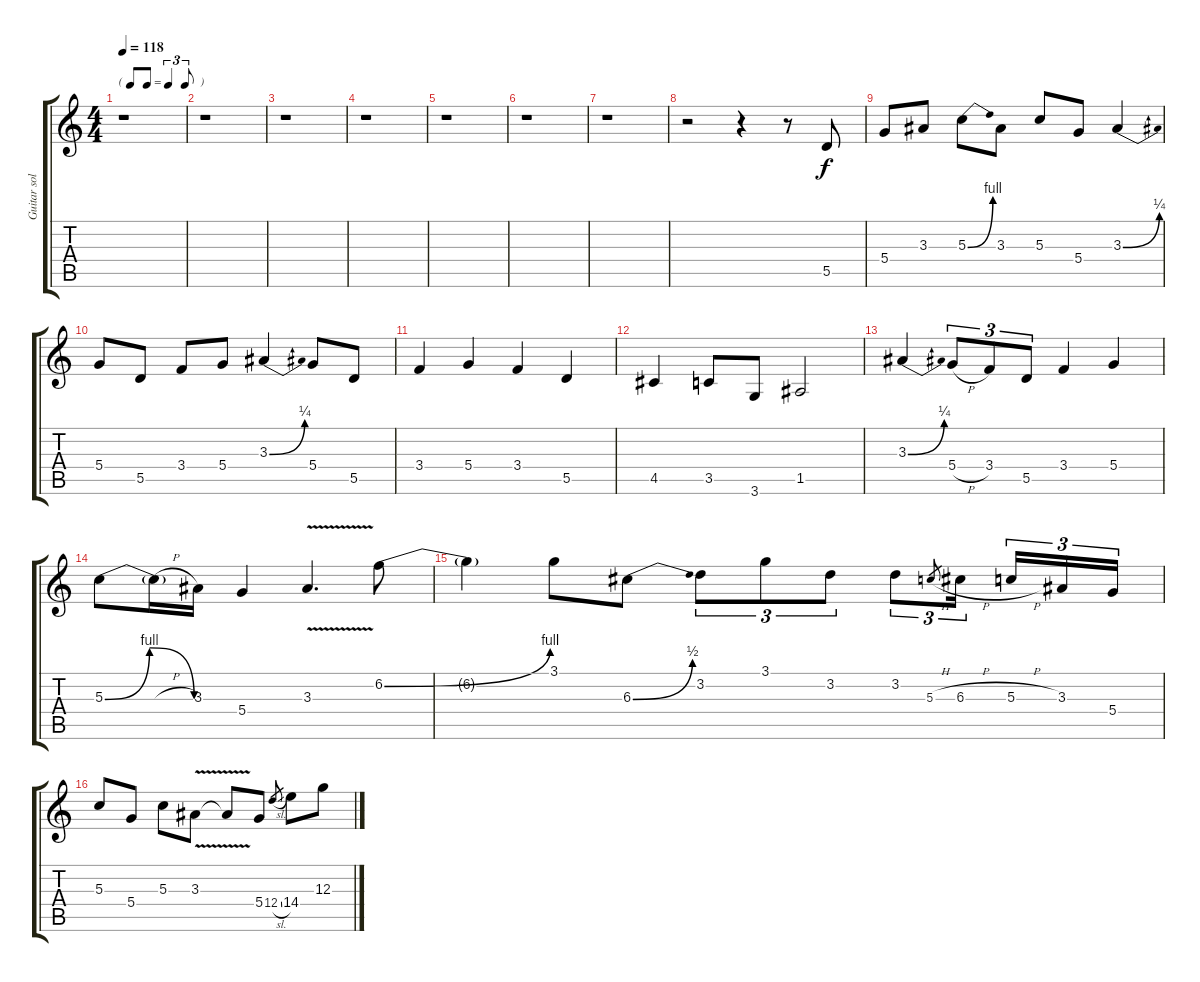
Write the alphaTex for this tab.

\track ("Guitar solo" "Guitar sol") {instrument overdrivenguitar}
\staff {score tabs}
\tuning (E4 B3 G3 D3 A2 E2) {hide}
\ts (4 4)
\tf triplet8th
\tempo 118
\clef g2
\ks c
r.1{dy f} |
r.1 |
r.1 |
r.1 |
r.1 |
r.1 |
r.1 |
r.2 r.4 r.8 5.5.8 |
5.4.8 3.3.8 5.3{be (bend 0 0 60 4)}.8 3.3.8 5.3.8 5.4.8 3.3{be (bend 0 0 60 1)}.4 |
5.4.8 5.5.8 3.4.8 5.4.8 3.3{be (bend 0 0 60 1)}.4 5.4.8 5.5.8 |
3.4.4 5.4.4 3.4.4 5.5.4 |
4.5.4 3.5.8 3.6.8 1.5.2 |
3.3{be (bend 0 0 60 1)}.4 5.4{h}.8{tu (3 2)} 3.4.8{tu (3 2)} 5.5.8{tu (3 2)} 3.4.4 5.4.4 |
5.3{be (bendrelease 0 0 6 4 45 4 60 0)}.8 5.3{h t}.16 3.3.16 5.4.4 3.3{v}.4{d} 6.2{be (bend 0 0 60 4)}.8 |
6.2{t}.4 3.1.8 6.3{be (bend 0 0 60 2)}.8 3.2.8{tu (3 2)} 3.1.8{tu (3 2)} 3.2.8{tu (3 2)} 3.2.8{tu (3 2)} 5.3{h}.8{gr} 6.3{h}.16{tu (3 2) beam splitsecondary} 5.3{h}.16{tu (3 2)} 3.3.16{tu (3 2)} 5.4.16{tu (3 2)} |
5.3.8 5.4.8 5.3.8 3.3{v}.8 3.3{v t}.8 5.4.8 12.4{sl}.8{gr} 14.4.8 12.3.8
